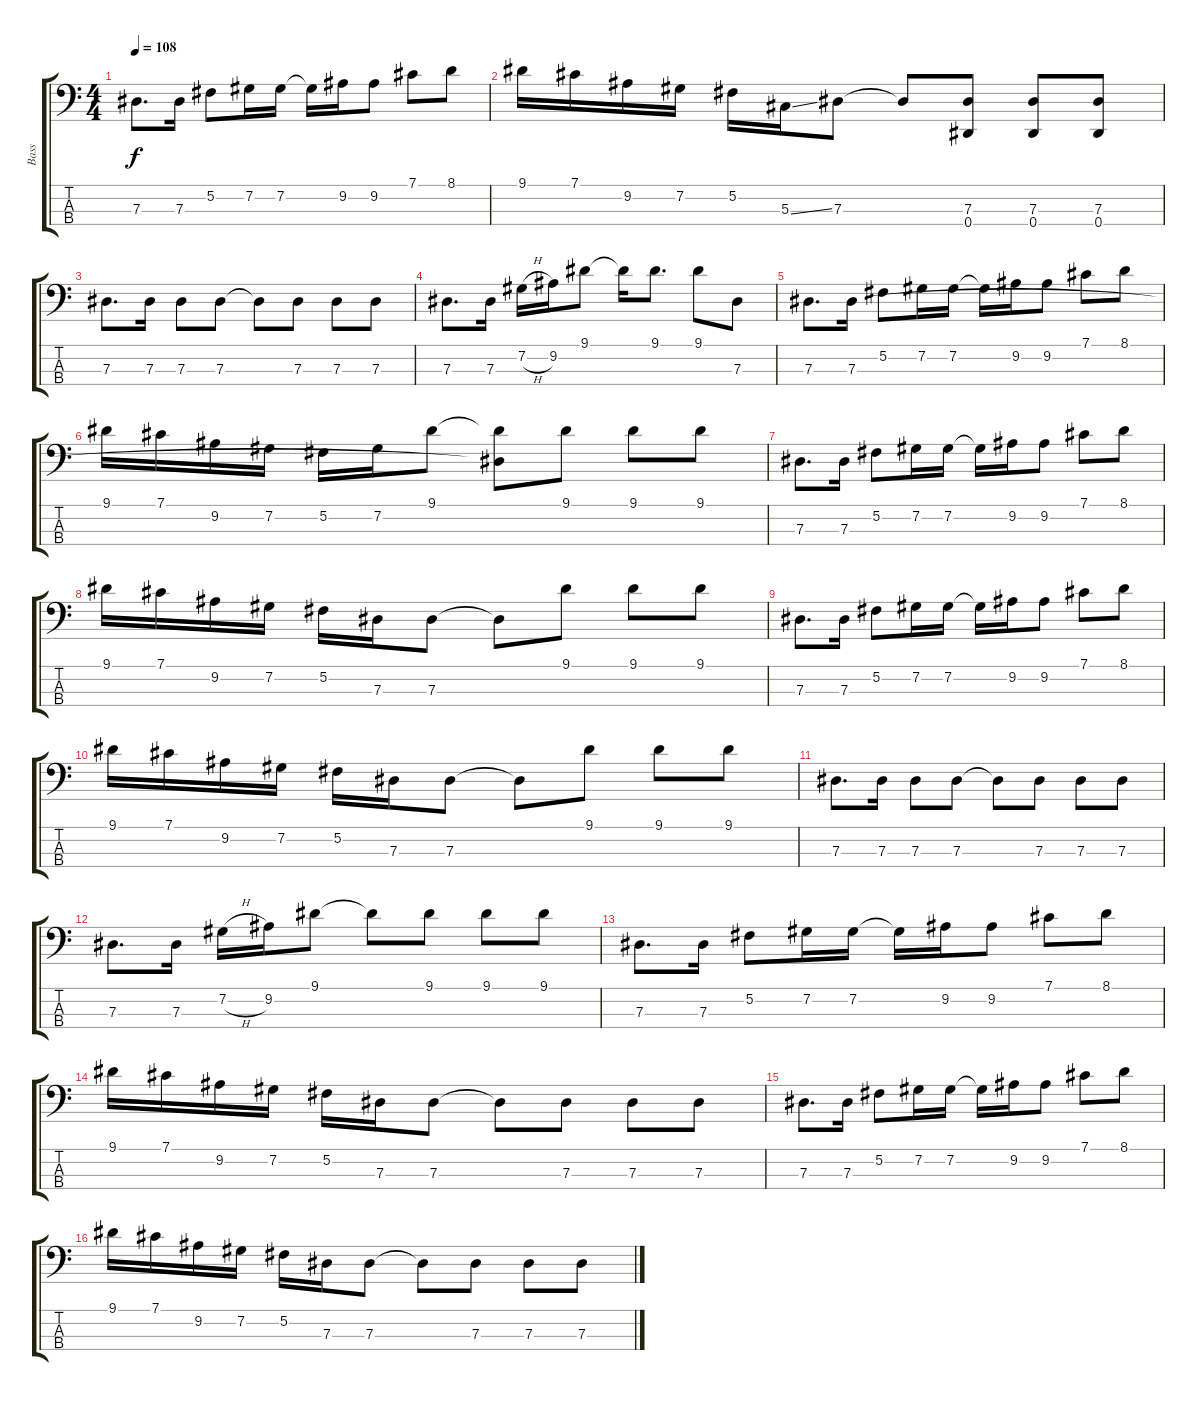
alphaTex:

\track ("Bass" "Bass") {instrument electricbassfinger}
\staff {score tabs}
\tuning (Gb2 Db2 Ab1 Eb1) {hide}
\ts (4 4)
\tempo 108
\clef f4
\ks c
7.3.8{d dy f} 7.3.16 5.2.8 7.2.16 7.2.16 7.2{t}.16 9.2.16 9.2.8 7.1.8 8.1.8 |
9.1.16 7.1.16 9.2.16 7.2.16 5.2.16 5.3{ss}.16 7.3.8 7.3{t}.8 (7.3 0.4).8 (7.3 0.4).8 (7.3 0.4).8 |
7.3.8{d} 7.3.16 7.3.8 7.3.8 7.3{t}.8 7.3.8 7.3.8 7.3.8 |
7.3.8{d} 7.3.16 7.2{h}.16 9.2.16 9.1.8 9.1{t}.16 9.1.8{d} 9.1.8 7.3.8 |
7.3.8{d} 7.3.16 5.2.8 7.2.16 7.2.16 7.2{t}.16 9.2.16 9.2.8 7.1.8 8.1.8 |
9.1.16 7.1.16 9.2.16 7.2.16 5.2.16 7.2.16 9.1.8 (9.1{t} 7.3{t}).8 9.1.8 9.1.8 9.1.8 |
7.3.8{d} 7.3.16 5.2.8 7.2.16 7.2.16 7.2{t}.16 9.2.16 9.2.8 7.1.8 8.1.8 |
9.1.16 7.1.16 9.2.16 7.2.16 5.2.16 7.3.16 7.3.8 7.3{t}.8 9.1.8 9.1.8 9.1.8 |
7.3.8{d} 7.3.16 5.2.8 7.2.16 7.2.16 7.2{t}.16 9.2.16 9.2.8 7.1.8 8.1.8 |
9.1.16 7.1.16 9.2.16 7.2.16 5.2.16 7.3.16 7.3.8 7.3{t}.8 9.1.8 9.1.8 9.1.8 |
7.3.8{d} 7.3.16 7.3.8 7.3.8 7.3{t}.8 7.3.8 7.3.8 7.3.8 |
7.3.8{d} 7.3.16 7.2{h}.16 9.2.16 9.1.8 9.1{t}.8 9.1.8 9.1.8 9.1.8 |
7.3.8{d} 7.3.16 5.2.8 7.2.16 7.2.16 7.2{t}.16 9.2.16 9.2.8 7.1.8 8.1.8 |
9.1.16 7.1.16 9.2.16 7.2.16 5.2.16 7.3.16 7.3.8 7.3{t}.8 7.3.8 7.3.8 7.3.8 |
7.3.8{d} 7.3.16 5.2.8 7.2.16 7.2.16 7.2{t}.16 9.2.16 9.2.8 7.1.8 8.1.8 |
9.1.16 7.1.16 9.2.16 7.2.16 5.2.16 7.3.16 7.3.8 7.3{t}.8 7.3.8 7.3.8 7.3.8
